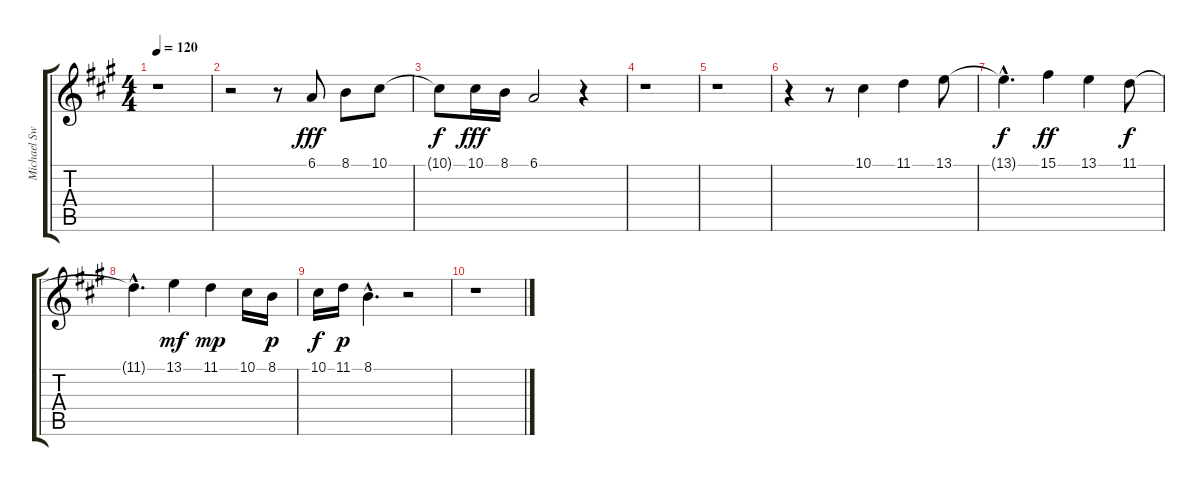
\track ("Michael Sweet" "Michael Sw") {instrument synthvoice}
\staff {score tabs}
\tuning (Eb4 Bb3 Gb3 Db3 Ab2 Eb2) {hide}
\ts (4 4)
\tempo 120
\clef g2
\ks a
r.1{dy fff} |
r.2 r.8 6.1.8 8.1.8 10.1.8 |
10.1{t}.8{dy f} 10.1.16{dy fff} 8.1.16 6.1.2 r.4 |
r.1 |
r.1 |
r.4 r.8 10.1.4 11.1.4 13.1.8 |
13.1{hac t}.4{d dy f} 15.1.4{dy ff} 13.1.4 11.1.8{dy f} |
11.1{hac t}.4{d} 13.1.4{dy mf} 11.1.4{dy mp} 10.1.16 8.1.16{dy p} |
10.1.16{dy f} 11.1.16{dy p} 8.1{hac}.4{d} r.2 |
r.1
